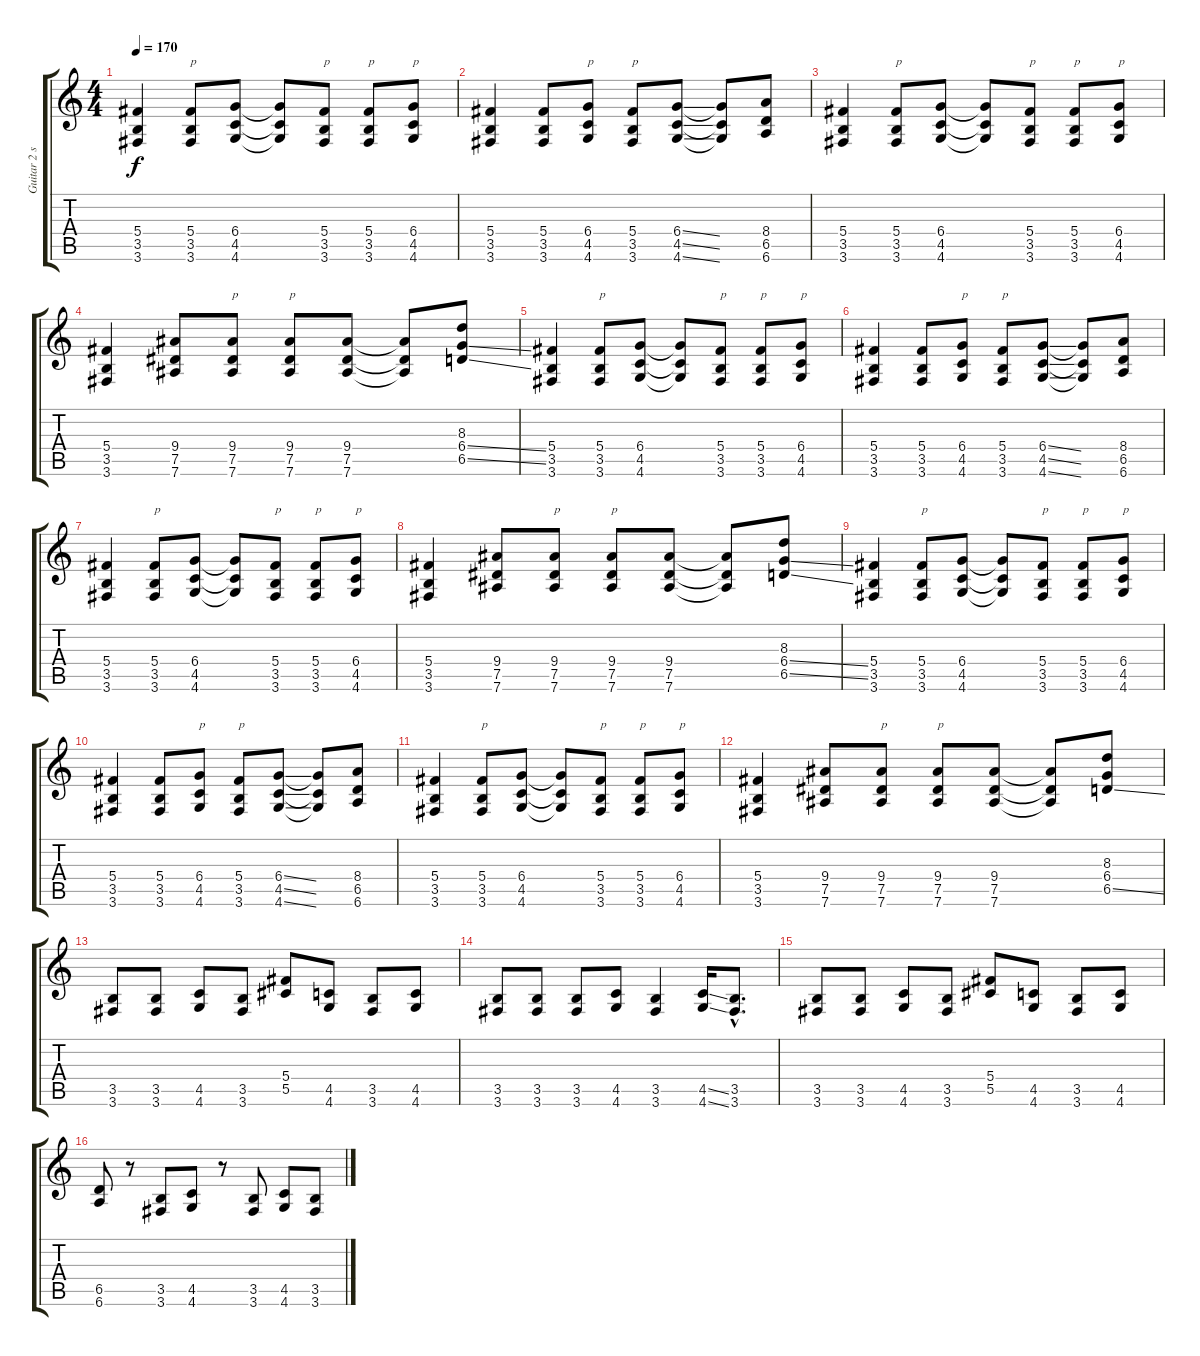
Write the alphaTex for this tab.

\track ("Guitar 2 solo" "Guitar 2 s") {instrument distortionguitar}
\staff {score tabs}
\tuning (Eb4 Bb3 Gb3 Db3 Ab2 Eb2) {hide}
\ts (4 4)
\tempo 170
\clef g2
\ks c
(5.4 3.5 3.6).4{dy f} (5.4 3.5 3.6).8{txt "p"} (6.4 4.5 4.6).8 (6.4{t} 4.5{t} 4.6{t}).8 (5.4 3.5 3.6).8{txt "p"} (5.4 3.5 3.6).8{txt "p"} (6.4 4.5 4.6).8{txt "p"} |
(5.4 3.5 3.6).4 (5.4 3.5 3.6).8 (6.4 4.5 4.6).8{txt "p"} (5.4 3.5 3.6).8{txt "p"} (6.4{ss} 4.5{ss} 4.6{ss}).8 (6.4{t} 4.5{t} 4.6{t}).8 (8.4 6.5 6.6).8 |
(5.4 3.5 3.6).4 (5.4 3.5 3.6).8{txt "p"} (6.4 4.5 4.6).8 (6.4{t} 4.5{t} 4.6{t}).8 (5.4 3.5 3.6).8{txt "p"} (5.4 3.5 3.6).8{txt "p"} (6.4 4.5 4.6).8{txt "p"} |
(5.4 3.5 3.6).4 (9.4 7.5 7.6).8 (9.4 7.5 7.6).8{txt "p"} (9.4 7.5 7.6).8{txt "p"} (9.4 7.5 7.6).8 (9.4{t} 7.5{t} 7.6{t}).8 (8.3 6.4{ss} 6.5{ss}).8 |
(5.4 3.5 3.6).4 (5.4 3.5 3.6).8{txt "p"} (6.4 4.5 4.6).8 (6.4{t} 4.5{t} 4.6{t}).8 (5.4 3.5 3.6).8{txt "p"} (5.4 3.5 3.6).8{txt "p"} (6.4 4.5 4.6).8{txt "p"} |
(5.4 3.5 3.6).4 (5.4 3.5 3.6).8 (6.4 4.5 4.6).8{txt "p"} (5.4 3.5 3.6).8{txt "p"} (6.4{ss} 4.5{ss} 4.6{ss}).8 (6.4{t} 4.5{t} 4.6{t}).8 (8.4 6.5 6.6).8 |
(5.4 3.5 3.6).4 (5.4 3.5 3.6).8{txt "p"} (6.4 4.5 4.6).8 (6.4{t} 4.5{t} 4.6{t}).8 (5.4 3.5 3.6).8{txt "p"} (5.4 3.5 3.6).8{txt "p"} (6.4 4.5 4.6).8{txt "p"} |
(5.4 3.5 3.6).4 (9.4 7.5 7.6).8 (9.4 7.5 7.6).8{txt "p"} (9.4 7.5 7.6).8{txt "p"} (9.4 7.5 7.6).8 (9.4{t} 7.5{t} 7.6{t}).8 (8.3 6.4{ss} 6.5{ss}).8 |
(5.4 3.5 3.6).4 (5.4 3.5 3.6).8{txt "p"} (6.4 4.5 4.6).8 (6.4{t} 4.5{t} 4.6{t}).8 (5.4 3.5 3.6).8{txt "p"} (5.4 3.5 3.6).8{txt "p"} (6.4 4.5 4.6).8{txt "p"} |
(5.4 3.5 3.6).4 (5.4 3.5 3.6).8 (6.4 4.5 4.6).8{txt "p"} (5.4 3.5 3.6).8{txt "p"} (6.4{ss} 4.5{ss} 4.6{ss}).8 (6.4{t} 4.5{t} 4.6{t}).8 (8.4 6.5 6.6).8 |
(5.4 3.5 3.6).4 (5.4 3.5 3.6).8{txt "p"} (6.4 4.5 4.6).8 (6.4{t} 4.5{t} 4.6{t}).8 (5.4 3.5 3.6).8{txt "p"} (5.4 3.5 3.6).8{txt "p"} (6.4 4.5 4.6).8{txt "p"} |
(5.4 3.5 3.6).4 (9.4 7.5 7.6).8 (9.4 7.5 7.6).8{txt "p"} (9.4 7.5 7.6).8{txt "p"} (9.4 7.5 7.6).8 (9.4{t} 7.5{t} 7.6{t}).8 (8.3 6.4 6.5{ss}).8 |
(3.5 3.6).8 (3.5 3.6).8 (4.5 4.6).8 (3.5 3.6).8 (5.4 5.5).8 (4.5 4.6).8 (3.5 3.6).8 (4.5 4.6).8 |
(3.5 3.6).8 (3.5 3.6).8 (3.5 3.6).8 (4.5 4.6).8 (3.5 3.6).4 (4.5{ss} 4.6{ss}).16 (3.5{hac} 3.6{hac}).8{d} |
(3.5 3.6).8 (3.5 3.6).8 (4.5 4.6).8 (3.5 3.6).8 (5.4 5.5).8 (4.5 4.6).8 (3.5 3.6).8 (4.5 4.6).8 |
(6.5 6.6).8 r.8 (3.5 3.6).8 (4.5 4.6).8 r.8 (3.5 3.6).8 (4.5 4.6).8 (3.5 3.6).8
